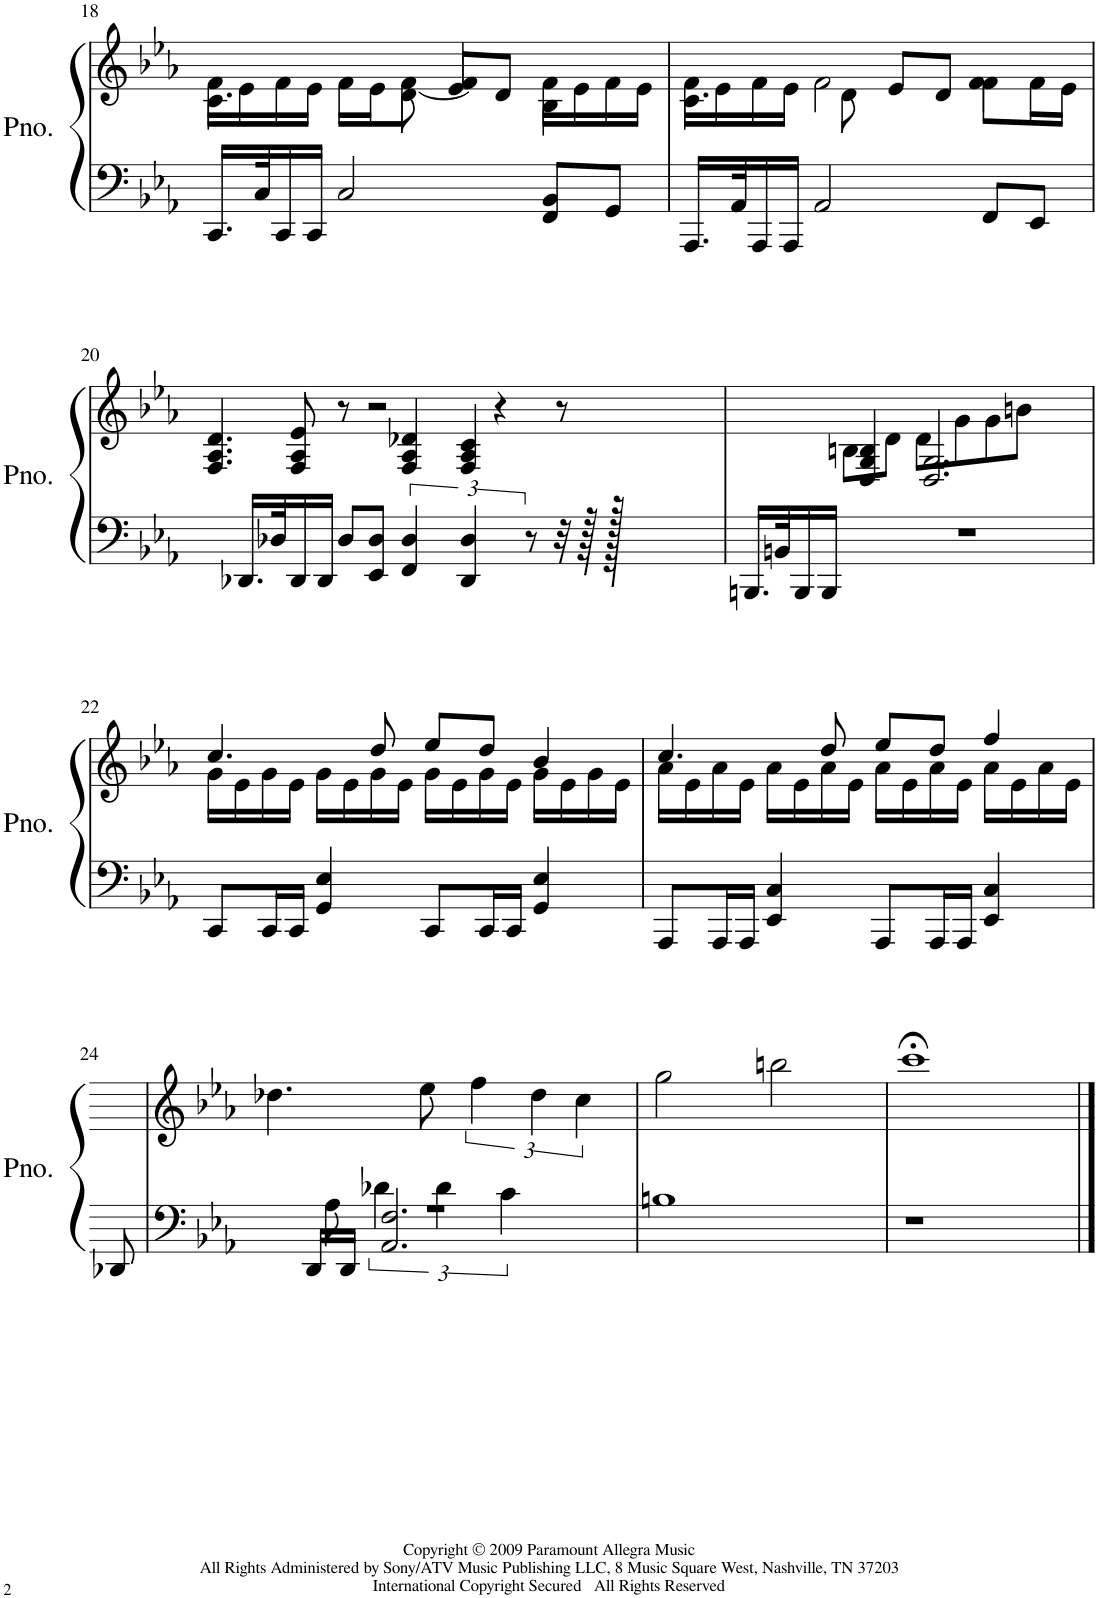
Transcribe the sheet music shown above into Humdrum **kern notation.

**kern	**kern
*part1	*part1
*staff2	*staff1
*I"Piano	*
*I'Pno.	*
!!LO:PB:g=z
*clefF4	*clefG2
*k[b-e-a-]	*k[b-e-a-]
*M4/4	*M4/4
=18	=18
*	*^
16.CC/LL	4.c\	16f\LL
.	.	16e-\
32C/K	.	.
16CC/	.	16f\
16CC/JJ	.	16e-\JJ
2C/	.	16f\LL
.	.	16e-\J
.	8d\	[8f\J
.	8e-/L	4f/]
.	8d/J	.
8FF/ 8BB-/L	4B-\	16f\LL
.	.	16e-\
8GG/J	.	16f\
.	.	16e-\JJ
=19	=19	=19
16.AAA-/LL	4.c\	16f\LL
.	.	16e-\
32AA-/K	.	.
16AAA-/	.	16f\
16AAA-/JJ	.	16e-\JJ
2AA-/	.	2f\
.	8d\	.
.	8e-/L	.
.	8d/J	.
8FF/L	4f\	8f\L
8EE-/J	.	16f\L
.	.	16e-\JJ
*	*v	*v
!!LO:LB:g=z
=20	=20
8ryy	4.F/ 4.A-/ 4.d/
16.DD-X/LL	.
32D-X/K	.
16DD-/	.
16DD-/JJ	.
8D-/L	8F/ 8A-/ 8e-/
8EE-/ 8D-/J	8r
6FF/ 6D-/	2r
16.ryy	.
[8DD-/ [8D-/	.
32ryy	.
16.ryy	.
.	16.ryy
8r	.
.	6F/ 6A-/ 6d-X/
32r	.
128r	.
512r	.
16.ryy	.
.	16.ryy
2ryy	.
.	[8F/ [8A-/ [8c/
.	4r
.	4.ryy
4ryy	.
8ryy	.
.	8r
16ryy	.
64ryy	.
256.ryy	.
=21	=21
*	*^
16.BBBn/LL	4D/ 4G/ 4Bn/	8B\L
24DD-/] 24D-/]	.	.
.	.	8d\J
32BBn/K	.	.
16BBB/	.	.
16BBB/JJ	.	.
.	24F/] 24A-/] 24c/]	8d\L
2.r	2.D/ 2.G/	.
.	.	8g\
.	.	8g\
.	.	8bn\J
.	.	4ryy
.	.	24%7ryy
4ryy	4ryy	.
!!LO:LB:g=z	!!
=22	=22	=22
8CC/L	4.cc/	16g\LL
.	.	16e-\
4r	.	16g\
.	.	16e-\JJ
.	.	16g\LL
.	.	16e-\
16CC/L	8dd/	16g\
16CC/JJ	.	16e-\JJ
4GG/ 4E-/	8ee-/L	16g\LL
.	.	16e-\
.	8dd/J	16g\
.	.	16e-\JJ
8CC/L	4b-/	16g\LL
.	.	16e-\
16CC/L	.	16g\
16CC/JJ	.	16e-\JJ
4GG/ 4E-/	4ryy	4ryy
=23	=23	=23
8AAA-/L	4.cc/	16a-\LL
.	.	16e-\
16AAA-/L	.	16a-\
16AAA-/JJ	.	16e-\JJ
4EE-/ 4C/	.	16a-\LL
.	.	16e-\
.	8dd/	16a-\
.	.	16e-\JJ
8AAA-/L	8ee-/L	16a-\LL
.	.	16e-\
16AAA-/L	8dd/J	16a-\
16AAA-/JJ	.	16e-\JJ
4EE-/ 4C/	4ff/	16a-\LL
.	.	16e-\
.	.	16a-\
.	.	16e-\JJ
*	*v	*v
!!LO:LB:g=z
=24	=24
*^	*
8DD-X/	8ryy	4.dd-X\
960%959r	8A-\	.
.	6d-X\	.
.	.	8ee-\
.	6d-\	.
.	.	6ff\
.	6c\	.
.	.	6dd-\
.	960%1199ryy	.
.	.	6cc\
.	.	960%959ryy
16DD-/LL	.	.
16DD-/JJ	.	.
2.AA-/ 2.F/	.	.
*v	*v	*
=25	=25
1Bn	2gg\
.	2bbn\
960r	960ryy
=26	=26
1r	1ccc;<
==	==
*-	*-
